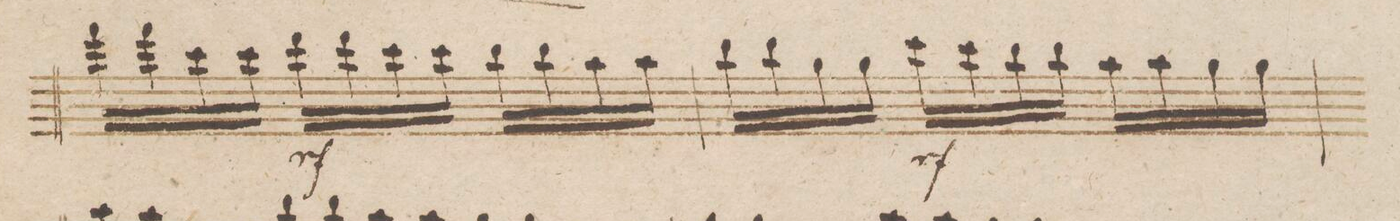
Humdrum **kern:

**kern	**dynam
*I"Violino Imo	*
*clefG2	*
*k[b-]	*
*met(c)	*
*M3/4	*
16fff\LL	.
16fff\	.
16ccc\	.
16ccc\JJ	.
16ddd\LL	rfz
16ddd\	.
16ccc\	.
16ccc\JJ	.
16bb-\LL	.
16bb-\	.
16aa\	.
16aa\JJ	.
=44	=44
16bb-\LL	.
16bb-\	.
16gg\	.
16gg\JJ	.
16ccc\LL	rfz
16ccc\	.
16bb-\	.
16bb-\JJ	.
16aa\LL	.
16aa\	.
16gg\	.
16gg\JJ	.
=45	=45
*-	*-
